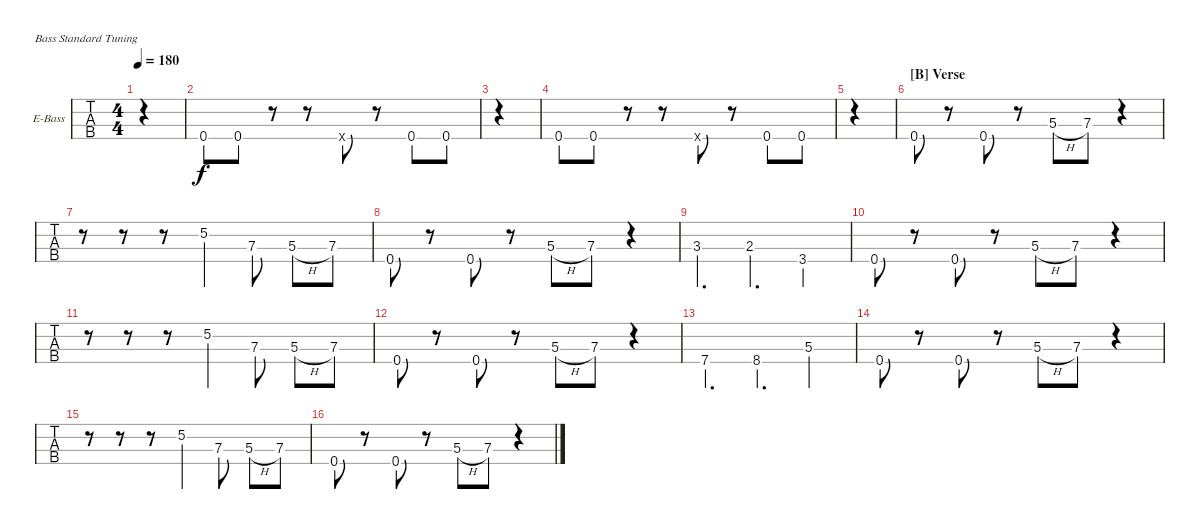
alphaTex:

\defaultSystemsLayout 4
\bracketExtendMode groupsimilarinstruments
\multiBarRest
\firstSystemTrackNameOrientation horizontal
\otherSystemsTrackNameOrientation horizontal
\track ("Akshay" "E-Bass") {instrument electricbassfinger}
\staff {tabs}
\tuning (G2 D2 A1 E1)
\ts (4 4)
\tempo 180
\clef f4
\ks c
|
0.4.8 0.4.8 r.8 r.8 0.4{x}.8 r.8 0.4.8 0.4.8 |
|
0.4.8 0.4.8 r.8 r.8 0.4{x}.8 r.8 0.4.8 0.4.8 |
|
\section ("B" "Verse")
0.4.8 r.8 0.4.8 r.8 5.3{h}.8 7.3.8 r.4 |
r.8 r.8 r.8 5.2.4 7.3.8 5.3{h}.8 7.3.8 |
0.4.8 r.8 0.4.8 r.8 5.3{h}.8 7.3.8 r.4 |
3.3.4{d} 2.3.4{d} 3.4.4 |
0.4.8 r.8 0.4.8 r.8 5.3{h}.8 7.3.8 r.4 |
r.8 r.8 r.8 5.2.4 7.3.8 5.3{h}.8 7.3.8 |
0.4.8 r.8 0.4.8 r.8 5.3{h}.8 7.3.8 r.4 |
7.4.4{d} 8.4.4{d} 5.3.4 |
0.4.8 r.8 0.4.8 r.8 5.3{h}.8 7.3.8 r.4 |
r.8 r.8 r.8 5.2.4 7.3.8 5.3{h}.8 7.3.8 |
0.4.8 r.8 0.4.8 r.8 5.3{h}.8 7.3.8 r.4
